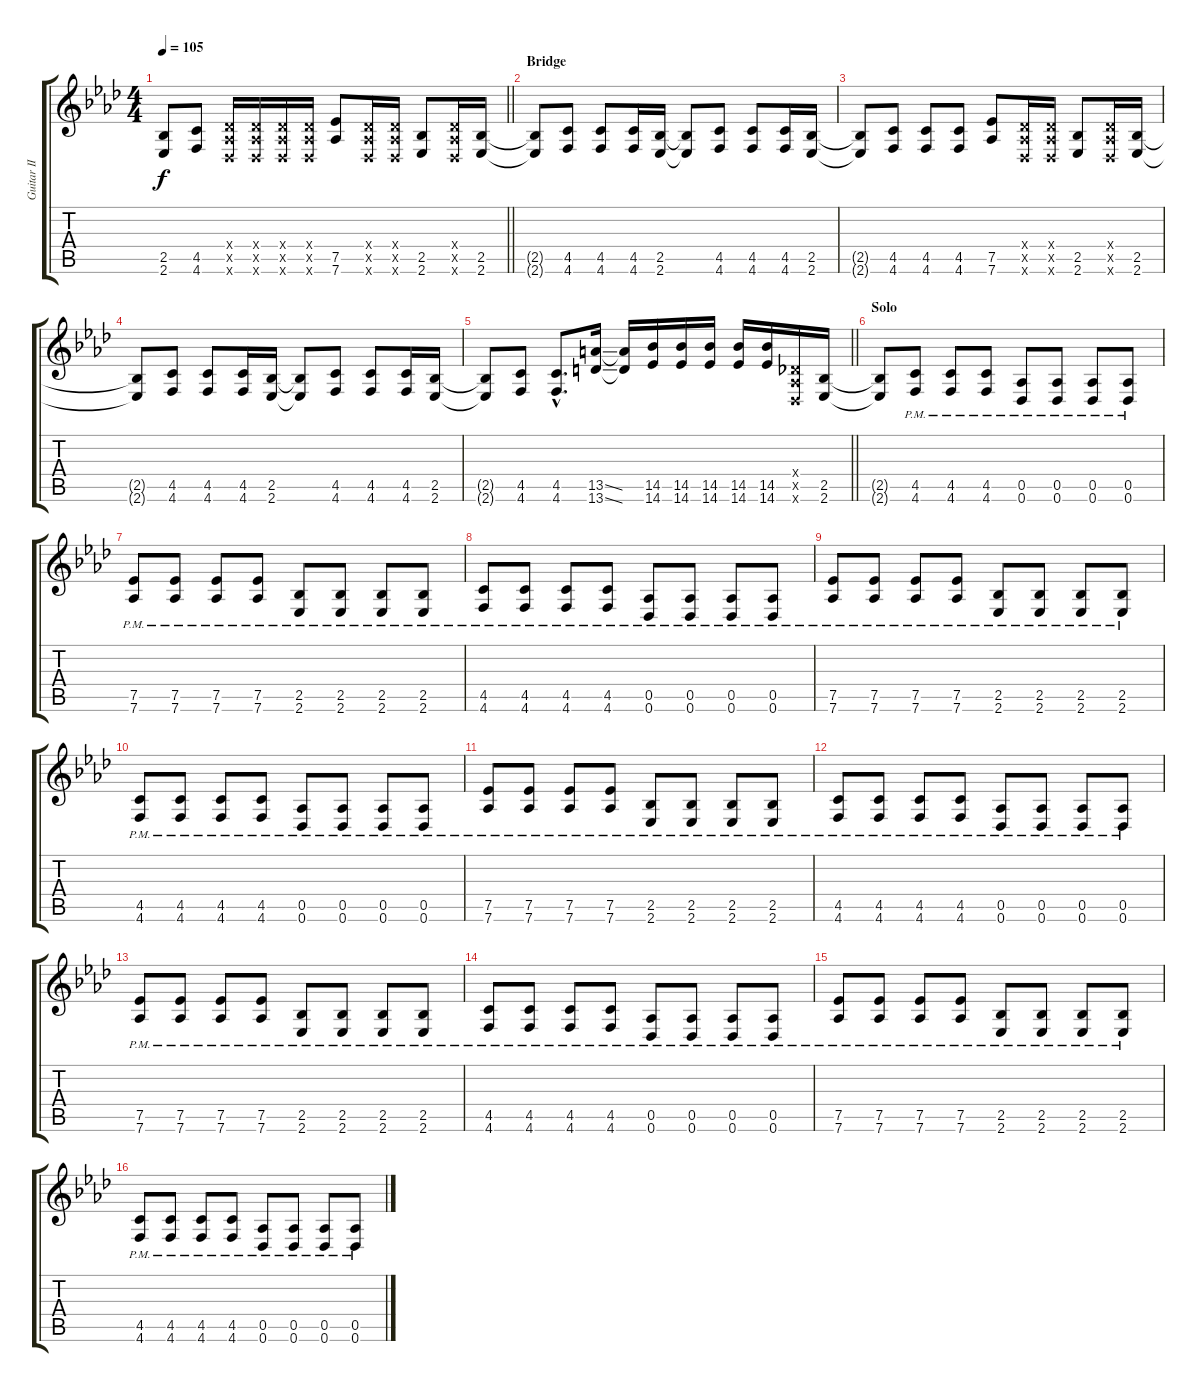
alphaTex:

\track ("Guitar II" "Guitar II") {instrument distortionguitar}
\staff {score tabs}
\tuning (Eb4 Bb3 Gb3 Db3 Ab2 Db2) {hide}
\ts (4 4)
\tempo 105
\clef g2
\barLineRight lightlight
\ks fminor
(2.5{t} 2.6{t}).8{dy f} (4.5 4.6).8 (0.4{x} 0.5{x} 0.6{x}).16 (0.4{x} 0.5{x} 0.6{x}).16 (0.4{x} 0.5{x} 0.6{x}).16 (0.4{x} 0.5{x} 0.6{x}).16 (7.5 7.6).8 (0.4{x} 0.5{x} 0.6{x}).16 (0.4{x} 0.5{x} 0.6{x}).16 (2.5 2.6).8 (0.4{x} 0.5{x} 0.6{x}).16 (2.5 2.6).16 |
\section ("" "Bridge")
(2.5{t} 2.6{t}).8 (4.5 4.6).8 (4.5 4.6).8 (4.5 4.6).16 (2.5 2.6).16 (2.5{t} 2.6{t}).8 (4.5 4.6).8 (4.5 4.6).8 (4.5 4.6).16 (2.5 2.6).16 |
(2.5{t} 2.6{t}).8 (4.5 4.6).8 (4.5 4.6).8 (4.5 4.6).8 (7.5 7.6).8 (0.4{x} 0.5{x} 0.6{x}).16 (0.4{x} 0.5{x} 0.6{x}).16 (2.5 2.6).8 (0.4{x} 0.5{x} 0.6{x}).16 (2.5 2.6).16 |
(2.5{t} 2.6{t}).8 (4.5 4.6).8 (4.5 4.6).8 (4.5 4.6).16 (2.5 2.6).16 (2.5{t} 2.6{t}).8 (4.5 4.6).8 (4.5 4.6).8 (4.5 4.6).16 (2.5 2.6).16 |
\barLineRight lightlight
(2.5{t} 2.6{t}).8 (4.5 4.6).8 (4.5{hac} 4.6{hac}).8{d} (13.5{ss} 13.6{ss}).16 (13.5{t} 13.6{t}).16 (14.5 14.6).16 (14.5 14.6).16 (14.5 14.6).16 (14.5 14.6).16 (14.5 14.6).16 (0.4{x} 0.5{x} 0.6{x}).16 (2.5 2.6).16 |
\section ("" "Solo")
(2.5{t} 2.6{t}).8 (4.5{pm} 4.6{pm}).8 (4.5{pm} 4.6{pm}).8 (4.5{pm} 4.6{pm}).8 (0.5{pm} 0.6{pm}).8 (0.5{pm} 0.6{pm}).8 (0.5{pm} 0.6{pm}).8 (0.5{pm} 0.6{pm}).8 |
(7.5{pm} 7.6{pm}).8 (7.5{pm} 7.6{pm}).8 (7.5{pm} 7.6{pm}).8 (7.5{pm} 7.6{pm}).8 (2.5{pm} 2.6{pm}).8 (2.5{pm} 2.6{pm}).8 (2.5{pm} 2.6{pm}).8 (2.5{pm} 2.6{pm}).8 |
(4.5{pm} 4.6{pm}).8 (4.5{pm} 4.6{pm}).8 (4.5{pm} 4.6{pm}).8 (4.5{pm} 4.6{pm}).8 (0.5{pm} 0.6{pm}).8 (0.5{pm} 0.6{pm}).8 (0.5{pm} 0.6{pm}).8 (0.5{pm} 0.6{pm}).8 |
(7.5{pm} 7.6{pm}).8 (7.5{pm} 7.6{pm}).8 (7.5{pm} 7.6{pm}).8 (7.5{pm} 7.6{pm}).8 (2.5{pm} 2.6{pm}).8 (2.5{pm} 2.6{pm}).8 (2.5{pm} 2.6{pm}).8 (2.5{pm} 2.6{pm}).8 |
(4.5{pm} 4.6{pm}).8 (4.5{pm} 4.6{pm}).8 (4.5{pm} 4.6{pm}).8 (4.5{pm} 4.6{pm}).8 (0.5{pm} 0.6{pm}).8 (0.5{pm} 0.6{pm}).8 (0.5{pm} 0.6{pm}).8 (0.5{pm} 0.6{pm}).8 |
(7.5{pm} 7.6{pm}).8 (7.5{pm} 7.6{pm}).8 (7.5{pm} 7.6{pm}).8 (7.5{pm} 7.6{pm}).8 (2.5{pm} 2.6{pm}).8 (2.5{pm} 2.6{pm}).8 (2.5{pm} 2.6{pm}).8 (2.5{pm} 2.6{pm}).8 |
(4.5{pm} 4.6{pm}).8 (4.5{pm} 4.6{pm}).8 (4.5{pm} 4.6{pm}).8 (4.5{pm} 4.6{pm}).8 (0.5{pm} 0.6{pm}).8 (0.5{pm} 0.6{pm}).8 (0.5{pm} 0.6{pm}).8 (0.5{pm} 0.6{pm}).8 |
(7.5{pm} 7.6{pm}).8 (7.5{pm} 7.6{pm}).8 (7.5{pm} 7.6{pm}).8 (7.5{pm} 7.6{pm}).8 (2.5{pm} 2.6{pm}).8 (2.5{pm} 2.6{pm}).8 (2.5{pm} 2.6{pm}).8 (2.5{pm} 2.6{pm}).8 |
(4.5{pm} 4.6{pm}).8 (4.5{pm} 4.6{pm}).8 (4.5{pm} 4.6{pm}).8 (4.5{pm} 4.6{pm}).8 (0.5{pm} 0.6{pm}).8 (0.5{pm} 0.6{pm}).8 (0.5{pm} 0.6{pm}).8 (0.5{pm} 0.6{pm}).8 |
(7.5{pm} 7.6{pm}).8 (7.5{pm} 7.6{pm}).8 (7.5{pm} 7.6{pm}).8 (7.5{pm} 7.6{pm}).8 (2.5{pm} 2.6{pm}).8 (2.5{pm} 2.6{pm}).8 (2.5{pm} 2.6{pm}).8 (2.5{pm} 2.6{pm}).8 |
(4.5{pm} 4.6{pm}).8 (4.5{pm} 4.6{pm}).8 (4.5{pm} 4.6{pm}).8 (4.5{pm} 4.6{pm}).8 (0.5{pm} 0.6{pm}).8 (0.5{pm} 0.6{pm}).8 (0.5{pm} 0.6{pm}).8 (0.5{pm} 0.6{pm}).8
